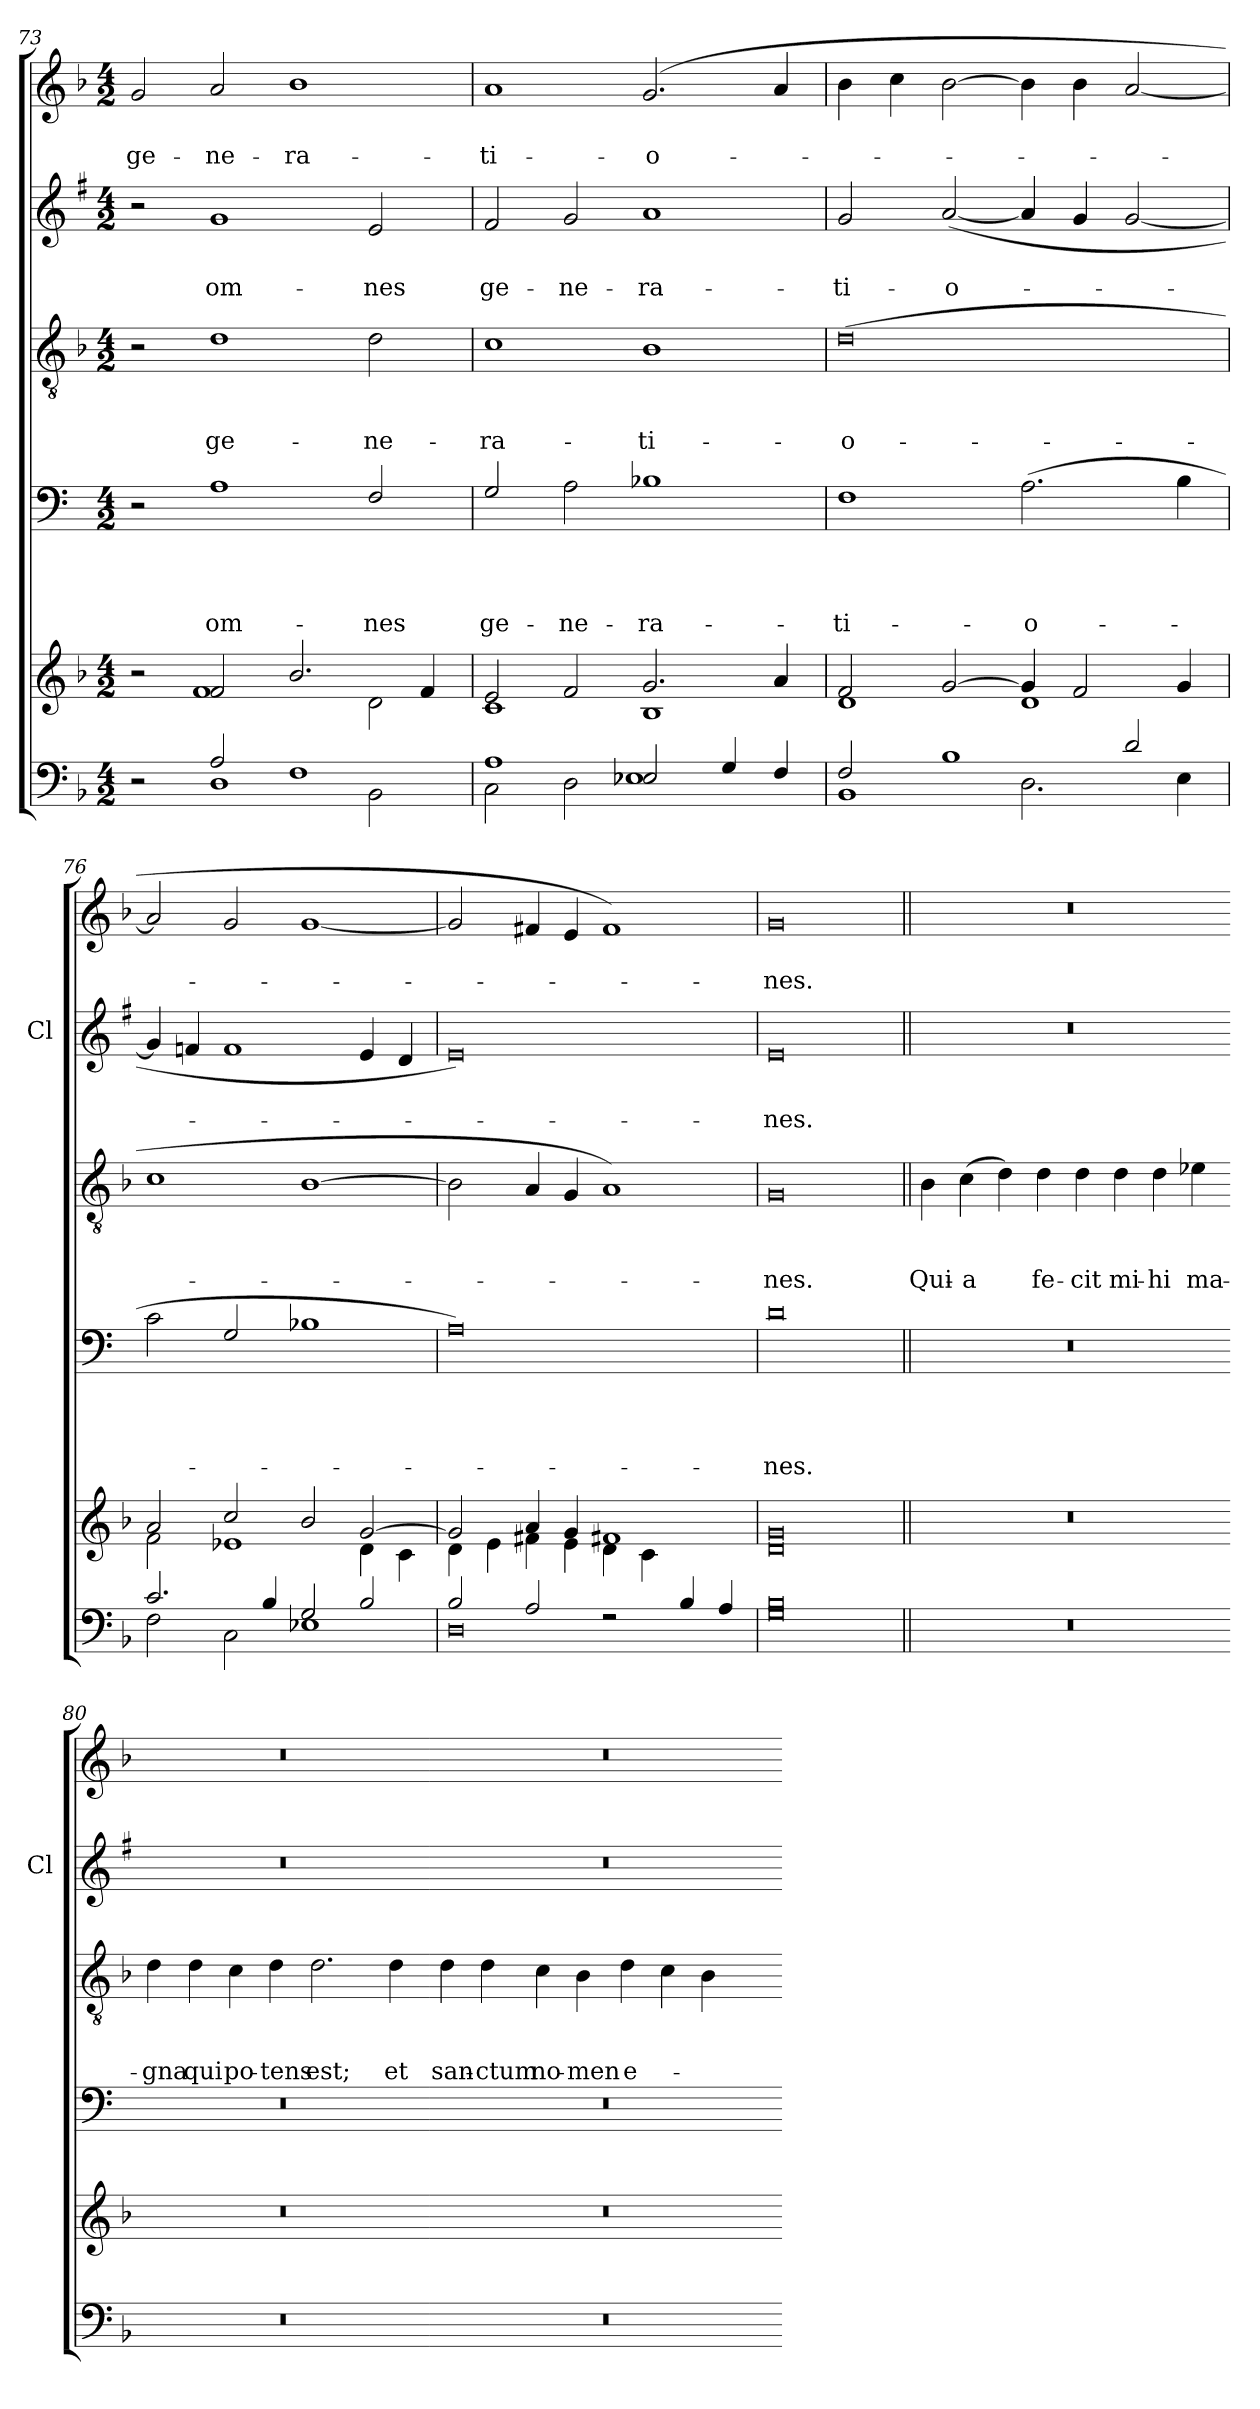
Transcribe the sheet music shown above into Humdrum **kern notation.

**kern	**kern	**kern	**text	**text	**text	**text	**kern	**text	**text	**text	**kern	**text	**text	**kern	**text	**text
*part5	*part5	*part4	*part4	*part4	*part4	*part4	*part3	*part3	*part3	*part3	*part2	*part2	*part2	*part1	*part1	*part1
*staff6	*staff5	*staff4	*staff4	*staff4	*staff4	*staff4	*staff3	*staff3	*staff3	*staff3	*staff2	*staff2	*staff2	*staff1	*staff1	*staff1
*	*	*	*	*	*	*	*	*	*	*	*I'Cl	*	*	*	*	*
*clefF4	*clefG2	*clefF4	*	*	*	*	*clefGv2	*	*	*	*clefG2	*	*	*clefG2	*	*
*	*	*ITrd4c7	*	*	*	*	*	*	*	*	*ITrd1c2	*	*	*	*	*
*k[b-]	*k[b-]	*k[b-]	*	*	*	*	*k[b-]	*	*	*	*k[b-]	*	*	*k[b-]	*	*
*F:	*F:	*F:	*	*	*	*	*F:	*	*	*	*F:	*	*	*F:	*	*
*M4/2	*M4/2	*M4/2	*	*	*	*	*M4/2	*	*	*	*M4/2	*	*	*M4/2	*	*
=73	=73	=73	=73	=73	=73	=73	=73	=73	=73	=73	=73	=73	=73	=73	=73	=73
*^	*^	*	*	*	*	*	*	*	*	*	*	*	*	*	*	*
2ryy	2r	2r	2ryy	2r	.	.	.	.	2r	.	.	.	2r	.	.	2g/	.	ge-
2A/	1D	2f/	1f	1D	.	.	.	om-	1d	.	.	ge-	1f	.	om-	2a/	.	-ne-
1F	.	2.b-/	.	.	.	.	.	.	.	.	.	.	.	.	.	1b-	.	-ra-
.	2BB-\	.	2d\	2BB-/	.	.	.	-nes	2d\	.	.	-ne-	2d/	.	-nes	.	.	.
.	.	4f/	.	.	.	.	.	.	.	.	.	.	.	.	.	.	.	.
=74	=74	=74	=74	=74	=74	=74	=74	=74	=74	=74	=74	=74	=74	=74	=74	=74	=74	=74
1A	2C\	2e/	1c	2C/	.	.	.	ge-	1c	.	.	-ra-	2e/	.	ge-	1a	.	-ti-
.	2D\	2f/	.	2D\	.	.	.	-ne-	.	.	.	.	2f/	.	-ne-	.	.	.
2E-X/	1E-X	2.g/	1B-	1E-X	.	.	.	-ra-	1B-	.	.	-ti-	1g	.	-ra-	(2.g/	.	-o-
4G/	.	.	.	.	.	.	.	.	.	.	.	.	.	.	.	.	.	.
4F/	.	4a/	.	.	.	.	.	.	.	.	.	.	.	.	.	4a/	.	.
=75	=75	=75	=75	=75	=75	=75	=75	=75	=75	=75	=75	=75	=75	=75	=75	=75	=75	=75
2F/	1BB-	2f/	1d	1BB-	.	.	.	-ti-	(0d	.	.	-o-	2f/	.	-ti-	4b-\	.	.
.	.	.	.	.	.	.	.	.	.	.	.	.	.	.	.	4cc\	.	.
1B-	.	[>2g/	.	.	.	.	.	.	.	.	.	.	(>[2g/	.	-o-	[2b-\	.	.
.	2.D\	4g/]	1d	(2.D\	.	.	.	-o-	.	.	.	.	4g/]	.	.	4b-\]	.	.
.	.	2f/	.	.	.	.	.	.	.	.	.	.	4f/	.	.	4b-\	.	.
2d/	.	.	.	.	.	.	.	.	.	.	.	.	[2f/	.	.	[2a/	.	.
.	4E\	4g/	.	4E\	.	.	.	.	.	.	.	.	.	.	.	.	.	.
!!LO:LB:g=z
=76	=76	=76	=76	=76	=76	=76	=76	=76	=76	=76	=76	=76	=76	=76	=76	=76	=76	=76
2.c/	2F\	2a/	2f\	2F\	.	.	.	.	1c	.	.	.	4f/]	.	.	2a/]	.	.
.	.	.	.	.	.	.	.	.	.	.	.	.	4e-X/	.	.	.	.	.
.	2C\	2cc/	1e-X	2C/	.	.	.	.	.	.	.	.	1e-	.	.	2g/	.	.
4B-/	.	.	.	.	.	.	.	.	.	.	.	.	.	.	.	.	.	.
2G/	1E-X	2b-/	.	1E-X	.	.	.	.	[1B-	.	.	.	.	.	.	[1g	.	.
2B-/	.	[>2g/	4d\	.	.	.	.	.	.	.	.	.	4d/	.	.	.	.	.
.	.	.	4c\	.	.	.	.	.	.	.	.	.	4c/	.	.	.	.	.
=77	=77	=77	=77	=77	=77	=77	=77	=77	=77	=77	=77	=77	=77	=77	=77	=77	=77	=77
2B-/	0D	2g/]	4d\	0D)	.	.	.	.	2B-\]	.	.	.	0d)	.	.	2g/]	.	.
.	.	.	4e\	.	.	.	.	.	.	.	.	.	.	.	.	.	.	.
2A/	.	4a/	4f#X\	.	.	.	.	.	4A/	.	.	.	.	.	.	4f#X/	.	.
.	.	4g/	4e\	.	.	.	.	.	4G/	.	.	.	.	.	.	4e/	.	.
2rF	.	1f#X	4d\	.	.	.	.	.	1A)	.	.	.	.	.	.	1f#)	.	.
.	.	.	4c\	.	.	.	.	.	.	.	.	.	.	.	.	.	.	.
4B-/	.	.	2ryy	.	.	.	.	.	.	.	.	.	.	.	.	.	.	.
4A/	.	.	.	.	.	.	.	.	.	.	.	.	.	.	.	.	.	.
=78	=78	=78	=78	=78	=78	=78	=78	=78	=78	=78	=78	=78	=78	=78	=78	=78	=78	=78
0B-	0G	0g	0d	0G	.	.	.	-nes.	0G	.	.	-nes.	0d	.	-nes.	0g	.	-nes.
*v	*v	*	*	*	*	*	*	*	*	*	*	*	*	*	*	*	*	*
*	*v	*v	*	*	*	*	*	*	*	*	*	*	*	*	*	*	*
=79||	=79||	=79||	=79||	=79||	=79||	=79||	=79||	=79||	=79||	=79||	=79||	=79||	=79||	=79||	=79||	=79||
0r	0r	0r	.	.	.	.	4B-\	.	.	Qui-	0r	.	.	0r	.	.
.	.	.	.	.	.	.	(4c\	.	.	-a	.	.	.	.	.	.
.	.	.	.	.	.	.	4d\)	.	.	.	.	.	.	.	.	.
.	.	.	.	.	.	.	4d\	.	.	fe-	.	.	.	.	.	.
.	.	.	.	.	.	.	4d\	.	.	-cit	.	.	.	.	.	.
.	.	.	.	.	.	.	4d\	.	.	mi-	.	.	.	.	.	.
.	.	.	.	.	.	.	4d\	.	.	-hi	.	.	.	.	.	.
.	.	.	.	.	.	.	4e-X\	.	.	ma-	.	.	.	.	.	.
=80-	=80-	=80-	=80-	=80-	=80-	=80-	=80-	=80-	=80-	=80-	=80-	=80-	=80-	=80-	=80-	=80-
0r	0r	0r	.	.	.	.	4d\	.	.	-gna	0r	.	.	0r	.	.
.	.	.	.	.	.	.	4d\	.	.	qui	.	.	.	.	.	.
.	.	.	.	.	.	.	4c\	.	.	po-	.	.	.	.	.	.
.	.	.	.	.	.	.	4d\	.	.	-tens	.	.	.	.	.	.
.	.	.	.	.	.	.	2.d\	.	.	est;	.	.	.	.	.	.
.	.	.	.	.	.	.	4d\	.	.	et	.	.	.	.	.	.
!!LO:PB:g=z
=81-	=81-	=81-	=81-	=81-	=81-	=81-	=81-	=81-	=81-	=81-	=81-	=81-	=81-	=81-	=81-	=81-
0r	0r	0r	.	.	.	.	4d\	.	.	san-	0r	.	.	0r	.	.
.	.	.	.	.	.	.	4d\	.	.	-ctum	.	.	.	.	.	.
.	.	.	.	.	.	.	4c\	.	.	no-	.	.	.	.	.	.
.	.	.	.	.	.	.	4B-\	.	.	-men	.	.	.	.	.	.
.	.	.	.	.	.	.	4d\	.	.	e-	.	.	.	.	.	.
.	.	.	.	.	.	.	4c\	.	.	.	.	.	.	.	.	.
.	.	.	.	.	.	.	4B-\	.	.	.	.	.	.	.	.	.
.	.	.	.	.	.	.	4ryy	.	.	.	.	.	.	.	.	.
=-	=-	=-	=-	=-	=-	=-	=-	=-	=-	=-	=-	=-	=-	=-	=-	=-
*-	*-	*-	*-	*-	*-	*-	*-	*-	*-	*-	*-	*-	*-	*-	*-	*-
